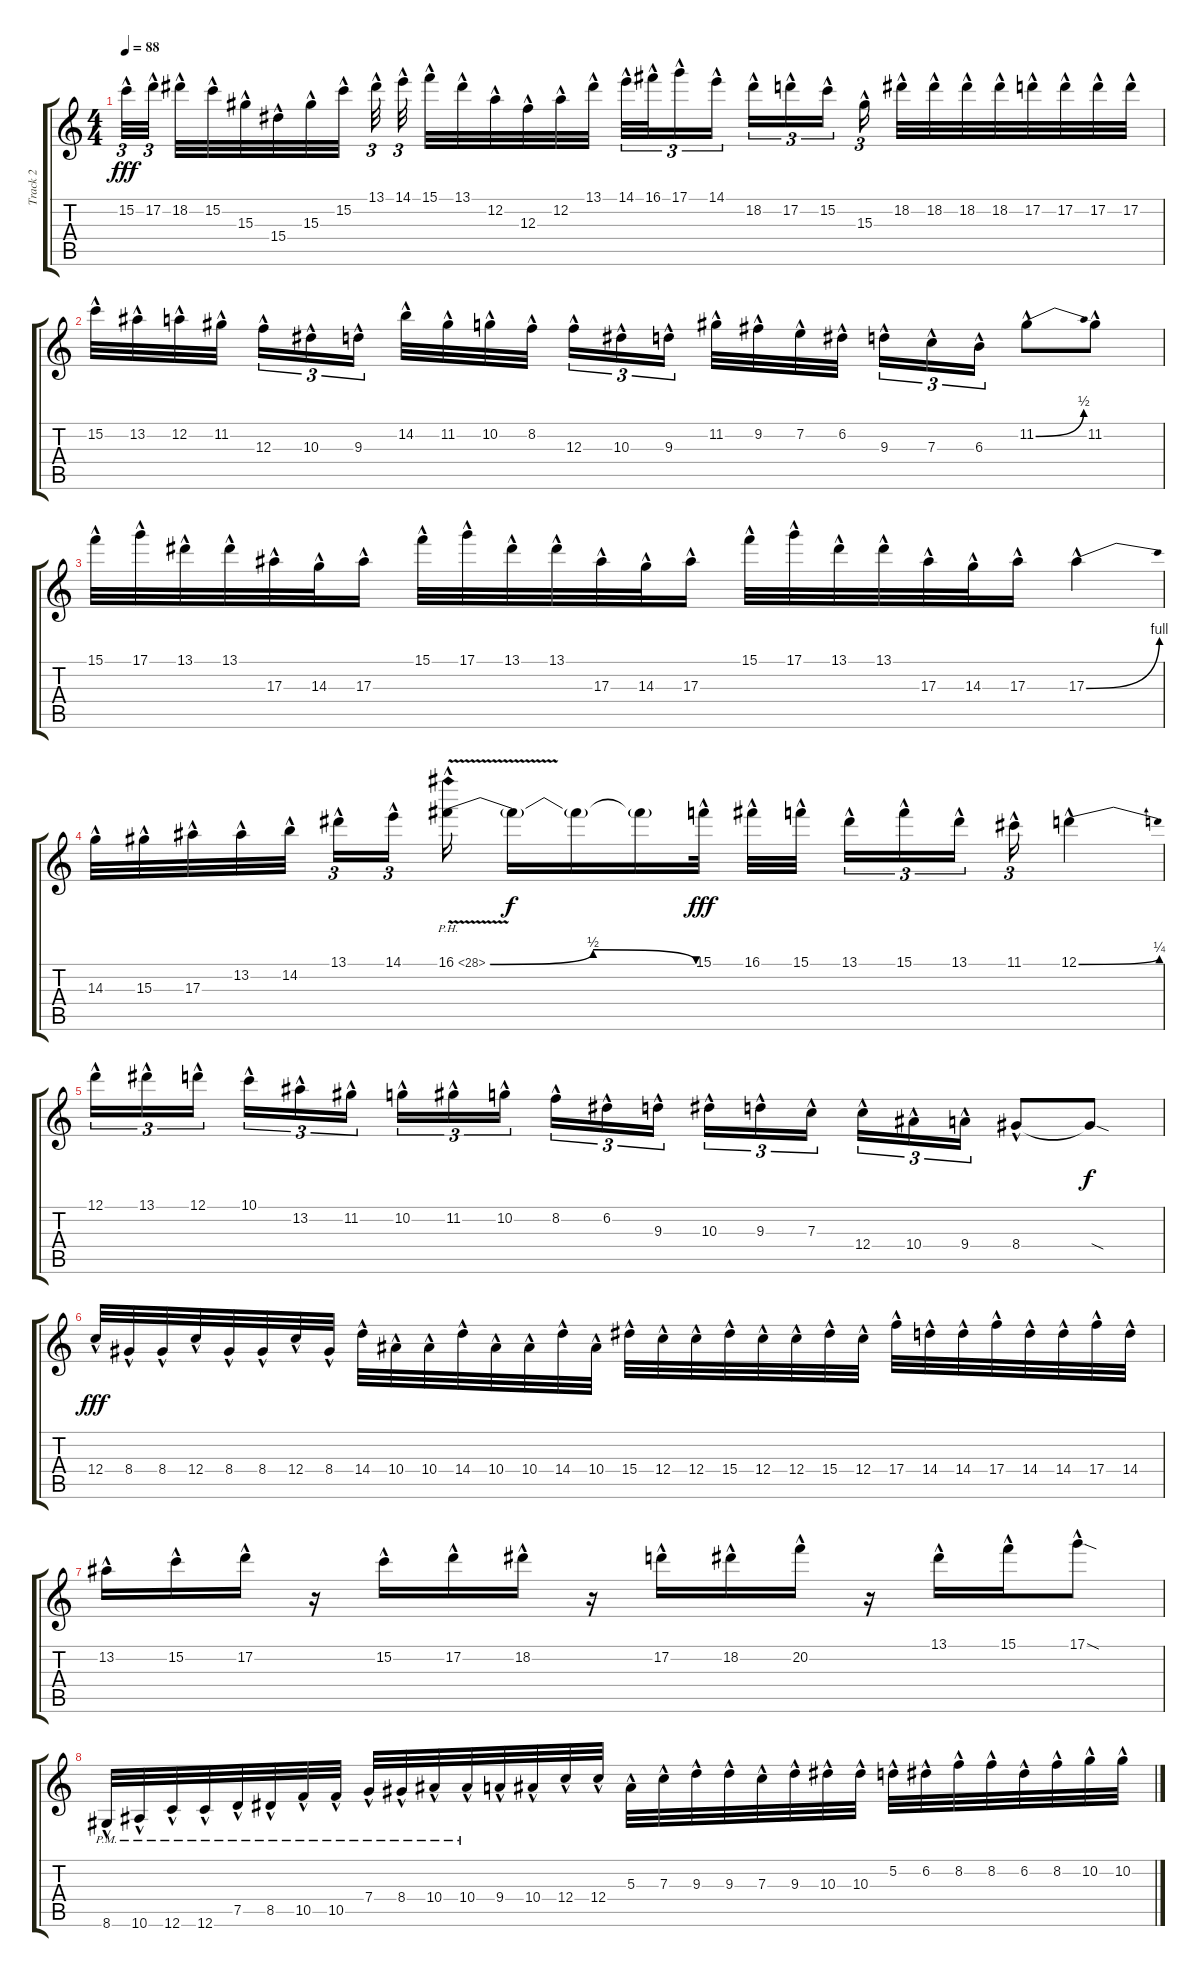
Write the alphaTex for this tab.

\track ("Track 2" "Track 2") {instrument distortionguitar}
\staff {score tabs}
\tuning (D4 A3 F3 C3 G2 C2) {hide}
\ts (4 4)
\tempo 88
\clef g2
\ks c
15.2{hac}.32{tu (3 2) dy fff} 17.2{hac}.32{tu (3 2) beam splitsecondary} 18.2{hac}.32 15.2{hac}.32 15.3{hac}.32 15.4{hac}.32 15.3{hac}.32 15.2{hac}.32{beam splitsecondary} 13.1{hac}.32{tu (3 2)} 14.1{hac}.32{tu (3 2) beam splitsecondary} 15.1{hac}.32 13.1{hac}.32 12.2{hac}.32 12.3{hac}.32 12.2{hac}.32 13.1{hac}.32{beam splitsecondary} 14.1{hac}.32{tu (3 2)} 16.1{hac}.32{tu (3 2)} 17.1{hac}.16{tu (3 2)} 14.1{hac}.16{tu (3 2) beam splitsecondary} 18.2{hac}.16{tu (3 2)} 17.2{hac}.16{tu (3 2)} 15.2{hac}.16{tu (3 2) beam splitsecondary} 15.3{hac}.16{tu (3 2)} 18.2{hac}.32 18.2{hac}.32 18.2{hac}.32 18.2{hac}.32 17.2{hac}.32 17.2{hac}.32 17.2{hac}.32 17.2{hac}.32 |
15.2{hac}.32 13.2{hac}.32 12.2{hac}.32 11.2{hac}.32{beam splitsecondary} 12.3{hac}.16{tu (3 2)} 10.3{hac}.16{tu (3 2)} 9.3{hac}.16{tu (3 2)} 14.2{hac}.32 11.2{hac}.32 10.2{hac}.32 8.2{hac}.32{beam splitsecondary} 12.3{hac}.16{tu (3 2)} 10.3{hac}.16{tu (3 2)} 9.3{hac}.16{tu (3 2)} 11.2{hac}.32 9.2{hac}.32 7.2{hac}.32 6.2{hac}.32{beam splitsecondary} 9.3{hac}.16{tu (3 2)} 7.3{hac}.16{tu (3 2)} 6.3{hac}.16{tu (3 2)} 11.2{be (bend 0 0 60 2) hac}.8 11.2{hac}.8 |
15.1{hac}.32 17.1{hac}.32 13.1{hac}.32 13.1{hac}.32 17.3{hac}.32 14.3{hac}.32 17.3{hac}.16 15.1{hac}.32 17.1{hac}.32 13.1{hac}.32 13.1{hac}.32 17.3{hac}.32 14.3{hac}.32 17.3{hac}.16 15.1{hac}.32 17.1{hac}.32 13.1{hac}.32 13.1{hac}.32 17.3{hac}.32 14.3{hac}.32 17.3{hac}.16 17.3{be (bend 0 0 60 4) hac}.4 |
14.3{hac}.32 15.3{hac}.32 17.3{hac}.32 13.2{hac}.32 14.2{hac}.32{beam splitsecondary} 13.1{hac}.16{tu (3 2)} 14.1{hac}.16{tu (3 2) beam splitsecondary} 16.1{be (bendrelease 0 0 30 2 53 2 60 0) ph 12 v hac}.16 16.1{t}.16{dy f} 16.1{t}.16 16.1{t}.16 15.1{hac}.32{dy fff} 16.1{hac}.32 15.1{hac}.32{beam splitsecondary} 13.1{hac}.16{tu (3 2)} 15.1{hac}.16{tu (3 2)} 13.1{hac}.16{tu (3 2) beam splitsecondary} 11.1{hac}.16{tu (3 2)} 12.1{be (bend 0 0 60 1) hac}.4 |
12.1{hac}.16{tu (3 2)} 13.1{hac}.16{tu (3 2)} 12.1{hac}.16{tu (3 2) beam splitsecondary} 10.1{hac}.16{tu (3 2)} 13.2{hac}.16{tu (3 2)} 11.2{hac}.16{tu (3 2)} 10.2{hac}.16{tu (3 2)} 11.2{hac}.16{tu (3 2)} 10.2{hac}.16{tu (3 2) beam splitsecondary} 8.2{hac}.16{tu (3 2)} 6.2{hac}.16{tu (3 2)} 9.3{hac}.16{tu (3 2)} 10.3{hac}.16{tu (3 2)} 9.3{hac}.16{tu (3 2)} 7.3{hac}.16{tu (3 2) beam splitsecondary} 12.4{hac}.16{tu (3 2)} 10.4{hac}.16{tu (3 2)} 9.4{hac}.16{tu (3 2)} 8.4{hac}.8 8.4{sod t}.8{dy f} |
12.4{hac}.32{dy fff} 8.4{hac}.32 8.4{hac}.32 12.4{hac}.32 8.4{hac}.32 8.4{hac}.32 12.4{hac}.32 8.4{hac}.32 14.4{hac}.32 10.4{hac}.32 10.4{hac}.32 14.4{hac}.32 10.4{hac}.32 10.4{hac}.32 14.4{hac}.32 10.4{hac}.32 15.4{hac}.32 12.4{hac}.32 12.4{hac}.32 15.4{hac}.32 12.4{hac}.32 12.4{hac}.32 15.4{hac}.32 12.4{hac}.32 17.4{hac}.32 14.4{hac}.32 14.4{hac}.32 17.4{hac}.32 14.4{hac}.32 14.4{hac}.32 17.4{hac}.32 14.4{hac}.32 |
13.2{hac}.16 15.2{hac}.16 17.2{hac}.16 r.16 15.2{hac}.16 17.2{hac}.16 18.2{hac}.16 r.16 17.2{hac}.16 18.2{hac}.16 20.2{hac}.16 r.16 13.1{hac}.16 15.1{hac}.16 17.1{sod hac}.8 |
8.6{hac pm}.32 10.6{hac pm}.32 12.6{hac pm}.32 12.6{hac pm}.32 7.5{hac pm}.32 8.5{hac pm}.32 10.5{hac pm}.32 10.5{hac pm}.32 7.4{hac pm}.32 8.4{hac pm}.32 10.4{hac pm}.32 10.4{hac pm}.32 9.4{hac}.32 10.4{hac}.32 12.4{hac}.32 12.4{hac}.32 5.3{hac}.32 7.3{hac}.32 9.3{hac}.32 9.3{hac}.32 7.3{hac}.32 9.3{hac}.32 10.3{hac}.32 10.3{hac}.32 5.2{hac}.32 6.2{hac}.32 8.2{hac}.32 8.2{hac}.32 6.2{hac}.32 8.2{hac}.32 10.2{hac}.32 10.2{hac}.32
